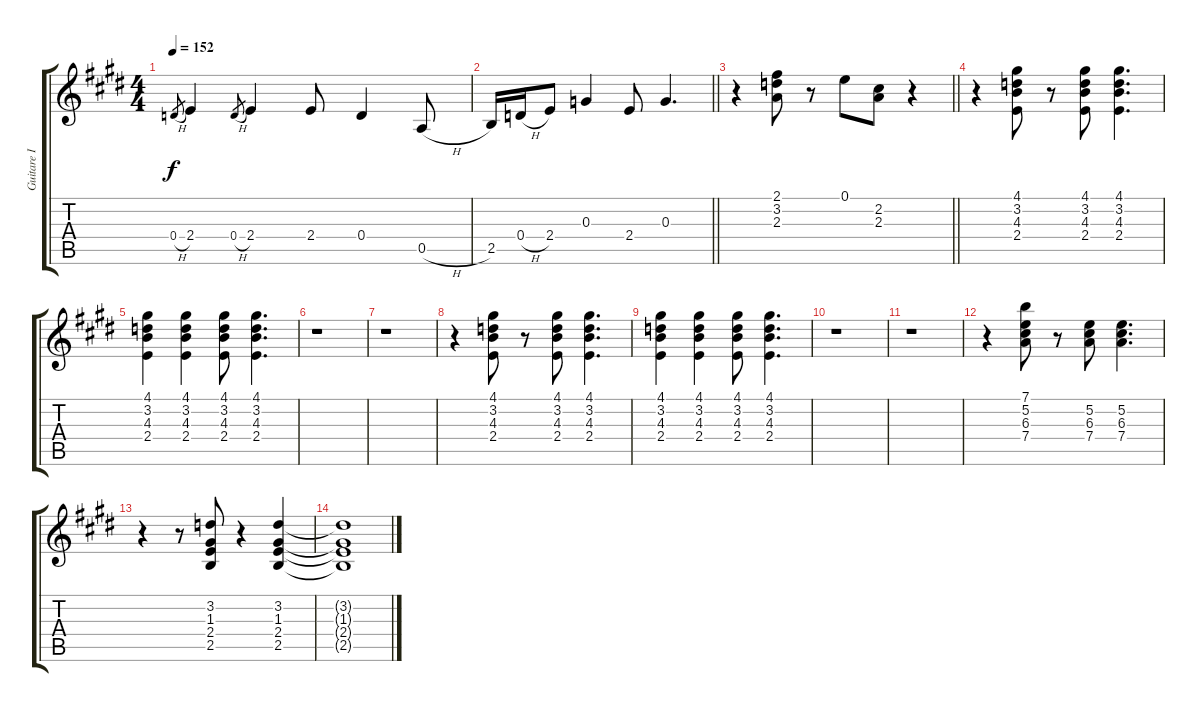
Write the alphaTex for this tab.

\track ("Guitare I" "Guitare I") {instrument electricguitarclean}
\staff {score tabs}
\tuning (E4 B3 G3 D3 A2 E2) {hide}
\ts (4 4)
\tempo 152
\clef g2
\ks e
0.4{h}.8{gr dy f} 2.4.4 0.4{h}.8{gr} 2.4.4 2.4.8 0.4.4 0.5{h}.8 |
\barLineRight lightlight
2.5.16 0.4{h}.16 2.4.8 0.3.4 2.4.8 0.3.4{d} |
\barLineRight lightlight
r.4 (2.1 3.2 2.3).8 r.8 0.1.8 (2.2 2.3).8 r.4 |
r.4{volume 8} (4.1 3.2 4.3 2.4).8 r.8 (4.1 3.2 4.3 2.4).8 (4.1 3.2 4.3 2.4).4{d} |
(4.1 3.2 4.3 2.4).4 (4.1 3.2 4.3 2.4).4 (4.1 3.2 4.3 2.4).8 (4.1 3.2 4.3 2.4).4{d} |
r.1 |
r.1 |
r.4 (4.1 3.2 4.3 2.4).8 r.8 (4.1 3.2 4.3 2.4).8 (4.1 3.2 4.3 2.4).4{d} |
(4.1 3.2 4.3 2.4).4 (4.1 3.2 4.3 2.4).4 (4.1 3.2 4.3 2.4).8 (4.1 3.2 4.3 2.4).4{d} |
r.1 |
r.1 |
r.4 (7.1 5.2 6.3 7.4).8 r.8 (5.2 6.3 7.4).8 (5.2 6.3 7.4).4{d} |
r.4 r.8 (3.2 1.3 2.4 2.5).8 r.4 (3.2 1.3 2.4 2.5).4 |
(3.2{t} 1.3{t} 2.4{t} 2.5{t}).1
